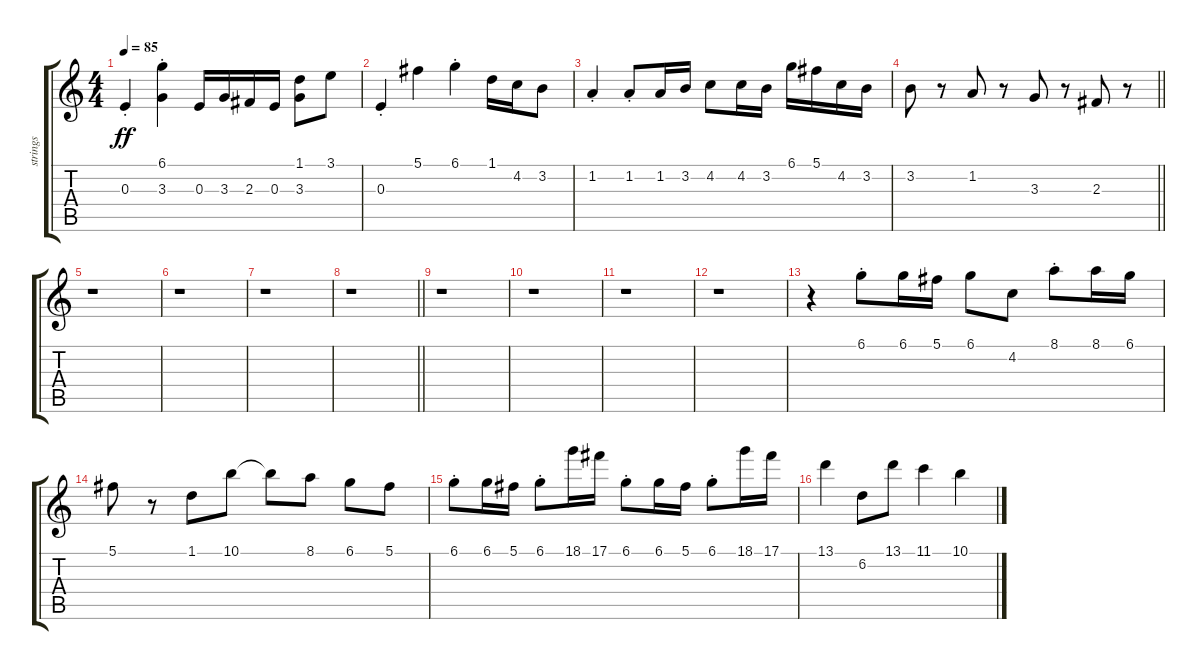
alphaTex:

\track ("strings" "strings") {instrument stringensemble1}
\staff {score tabs}
\tuning (Db5 Ab4 E4 B3 Gb3 B2) {hide}
\ts (4 4)
\tempo 85
\clef g2
\ks c
0.3{st}.4{dy ff} (6.1{st} 3.3{st}).4 0.3.16 3.3.16 2.3.16 0.3.16 (1.1 3.3).8 3.1.8 |
0.3{st}.4 5.1.4 6.1{st}.4 1.1.16 4.2.16 3.2.8 |
1.2{st}.4 1.2{st}.8 1.2.16 3.2.16 4.2.8 4.2.16 3.2.16 6.1.16 5.1.16 4.2.16 3.2.16 |
\barLineRight lightlight
3.2.8 r.8 1.2.8 r.8 3.3.8 r.8 2.3.8 r.8 |
r.1 |
r.1 |
r.1 |
\barLineRight lightlight
r.1 |
r.1 |
r.1 |
r.1 |
r.1 |
r.4 6.1{st}.8 6.1.16 5.1.16 6.1.8 4.2.8 8.1{st}.8 8.1.16 6.1.16 |
5.1.8 r.8 1.1.8 10.1.8 10.1{t}.8 8.1.8 6.1.8 5.1.8 |
6.1{st}.8 6.1.16 5.1.16 6.1{st}.8 18.1.16 17.1.16 6.1{st}.8 6.1.16 5.1.16 6.1{st}.8 18.1.16 17.1.16 |
13.1.4 6.2.8 13.1.8 11.1.4 10.1.4
